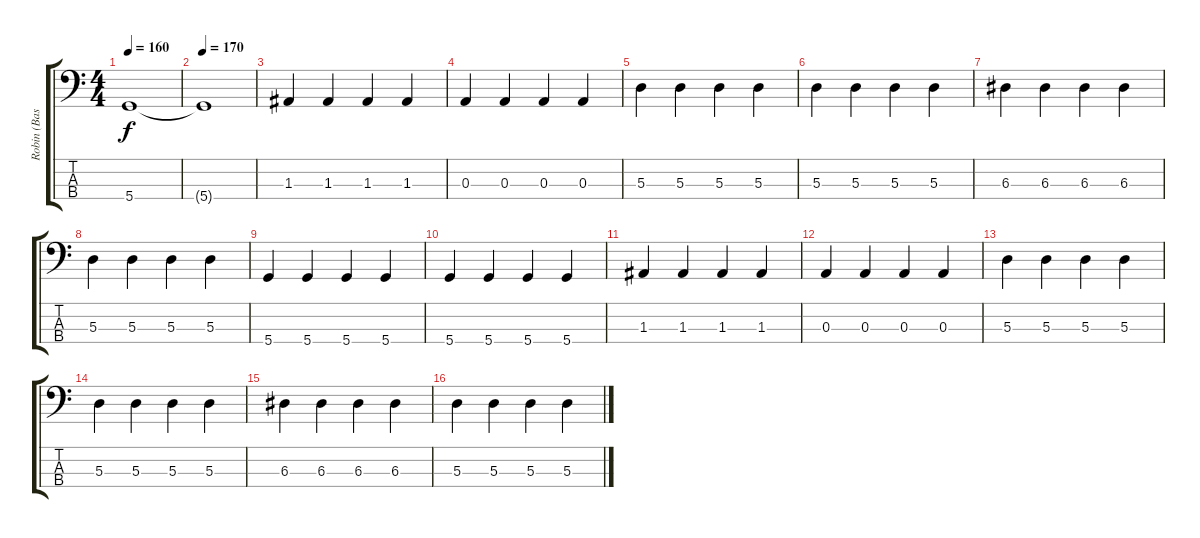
\track ("Robin (Bass)" "Robin (Bas") {instrument electricbassfinger}
\staff {score tabs}
\tuning (G2 D2 A1 D1) {hide}
\ts (4 4)
\tempo 160
\clef f4
\ks c
5.4.1{dy f} |
\tempo 170
5.4{t}.1 |
1.3.4 1.3.4 1.3.4 1.3.4 |
0.3.4 0.3.4 0.3.4 0.3.4 |
5.3.4 5.3.4 5.3.4 5.3.4 |
5.3.4 5.3.4 5.3.4 5.3.4 |
6.3.4 6.3.4 6.3.4 6.3.4 |
5.3.4 5.3.4 5.3.4 5.3.4 |
5.4.4 5.4.4 5.4.4 5.4.4 |
5.4.4 5.4.4 5.4.4 5.4.4 |
1.3.4 1.3.4 1.3.4 1.3.4 |
0.3.4 0.3.4 0.3.4 0.3.4 |
5.3.4 5.3.4 5.3.4 5.3.4 |
5.3.4 5.3.4 5.3.4 5.3.4 |
6.3.4 6.3.4 6.3.4 6.3.4 |
5.3.4 5.3.4 5.3.4 5.3.4
